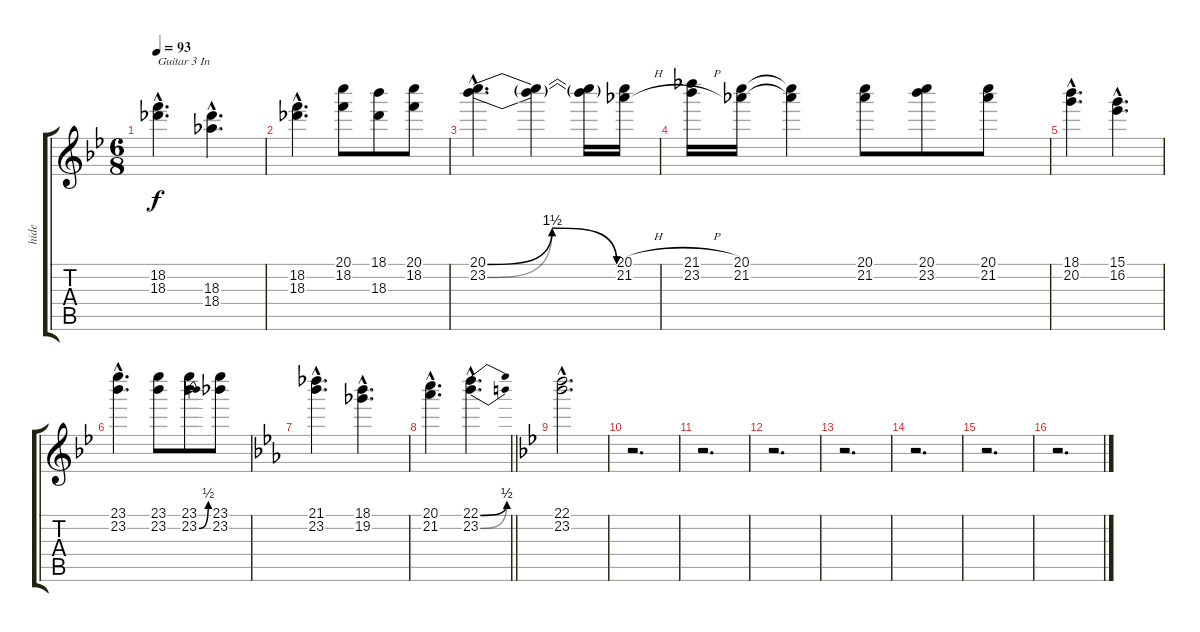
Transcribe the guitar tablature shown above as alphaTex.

\track ("hide" "hide") {instrument distortionguitar}
\staff {score tabs}
\tuning (E4 B3 G3 D3 A2 E2) {hide}
\ts (6 8)
\tempo 93
\clef g2
\ks bb
(18.2{hac} 18.3{hac}).4{d txt "Guitar 3 In" dy f} (18.3{hac} 18.4{hac}).4{d} |
(18.2{hac} 18.3{hac}).4{d} (20.1 18.2).8 (18.1 18.3).8 (20.1 18.2).8 |
(20.1{be (bendrelease 0 0 15 6 50 6 60 0) hac} 23.2{be (bendrelease 0 0 15 6 49 6 60 0) hac}).4{d} (20.1{t} 23.2{t}).4 (20.1{t} 23.2{t}).16 (20.1{h} 21.2{h}).16 |
(21.1{h} 23.2{h}).16 (20.1 21.2).16 (20.1{t} 21.2{t}).4 (20.1 21.2).8 (20.1 23.2).8 (20.1 21.2).8 |
(18.1{hac} 20.2{hac}).4{d} (15.1{hac} 16.2{hac}).4{d} |
(23.1{hac} 23.2{hac}).4{d} (23.1 23.2).8 (23.1 23.2{be (bend 0 0 60 2)}).8 (23.1 23.2).8 |
\ks eb
(21.1{hac} 23.2{hac}).4{d} (18.1{hac} 19.2{hac}).4{d} |
\barLineRight lightlight
(20.1{hac} 21.2{hac}).4{d} (22.1{be (bend 0 0 60 2) hac} 23.2{be (bend 0 0 60 2) hac}).4{d} |
\ks bb
(22.1{hac} 23.2{hac}).2{d} |
r.2{d} |
r.2{d} |
r.2{d} |
r.2{d} |
r.2{d} |
r.2{d} |
r.2{d}
